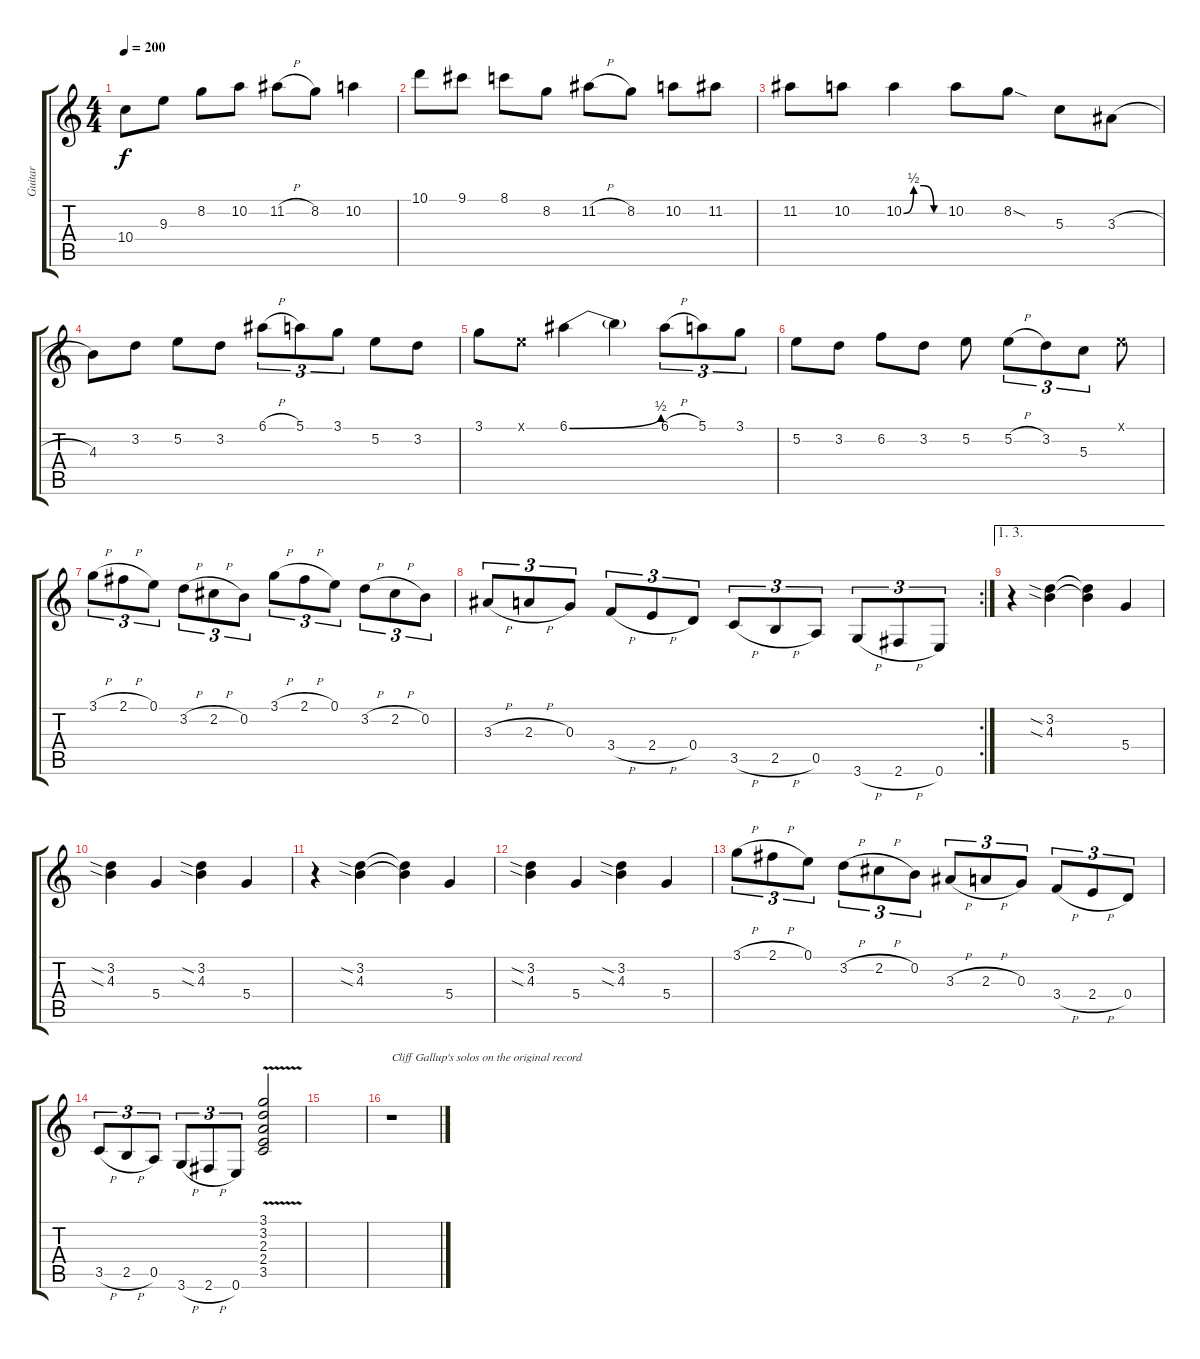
\track ("Guitar" "Guitar") {instrument electricguitarjazz}
\staff {score tabs}
\tuning (E4 B3 G3 D3 A2 E2) {hide}
\ts (4 4)
\tempo 200
\clef g2
\ks c
10.4.8{dy f} 9.3.8 8.2.8 10.2.8 11.2{h}.8 8.2.8 10.2.4 |
10.1.8 9.1.8 8.1.8 8.2.8 11.2{h}.8 8.2.8 10.2.8 11.2.8 |
11.2.8 10.2.8 10.2{be (custom 0 0 15 2 30 2 45 0 60 0)}.4 10.2.8 8.2{sod}.8 5.3.8 3.3{h}.8 |
4.3.8 3.2.8 5.2.8 3.2.8 6.1{h}.8{tu (3 2)} 5.1.8{tu (3 2)} 3.1.8{tu (3 2)} 5.2.8 3.2.8 |
3.1.8 0.1{x}.8 6.1{be (bend 0 0 60 2)}.4 6.1{t}.4 6.1{h}.8{tu (3 2)} 5.1.8{tu (3 2)} 3.1.8{tu (3 2)} |
5.2.8 3.2.8 6.2.8 3.2.8 5.2.8 5.2{h}.8{tu (3 2)} 3.2.8{tu (3 2)} 5.3.8{tu (3 2)} 0.1{x}.8 |
3.1{h}.8{tu (3 2)} 2.1{h}.8{tu (3 2)} 0.1.8{tu (3 2)} 3.2{h}.8{tu (3 2)} 2.2{h}.8{tu (3 2)} 0.2.8{tu (3 2)} 3.1{h}.8{tu (3 2)} 2.1{h}.8{tu (3 2)} 0.1.8{tu (3 2)} 3.2{h}.8{tu (3 2)} 2.2{h}.8{tu (3 2)} 0.2.8{tu (3 2)} |
\rc 2
3.3{h}.8{tu (3 2)} 2.3{h}.8{tu (3 2)} 0.3.8{tu (3 2)} 3.4{h}.8{tu (3 2)} 2.4{h}.8{tu (3 2)} 0.4.8{tu (3 2)} 3.5{h}.8{tu (3 2)} 2.5{h}.8{tu (3 2)} 0.5.8{tu (3 2)} 3.6{h}.8{tu (3 2)} 2.6{h}.8{tu (3 2)} 0.6.8{tu (3 2)} |
\ae (1 3)
r.4 (3.2{sia} 4.3{sia}).4 (3.2{t} 4.3{t}).4 5.4.4 |
(3.2{sia} 4.3{sia}).4 5.4.4 (3.2{sia} 4.3{sia}).4 5.4.4 |
r.4 (3.2{sia} 4.3{sia}).4 (3.2{t} 4.3{t}).4 5.4.4 |
(3.2{sia} 4.3{sia}).4 5.4.4 (3.2{sia} 4.3{sia}).4 5.4.4 |
3.1{h}.8{tu (3 2)} 2.1{h}.8{tu (3 2)} 0.1.8{tu (3 2)} 3.2{h}.8{tu (3 2)} 2.2{h}.8{tu (3 2)} 0.2.8{tu (3 2)} 3.3{h}.8{tu (3 2)} 2.3{h}.8{tu (3 2)} 0.3.8{tu (3 2)} 3.4{h}.8{tu (3 2)} 2.4{h}.8{tu (3 2)} 0.4.8{tu (3 2)} |
3.5{h}.8{tu (3 2)} 2.5{h}.8{tu (3 2)} 0.5.8{tu (3 2)} 3.6{h}.8{tu (3 2)} 2.6{h}.8{tu (3 2)} 0.6.8{tu (3 2)} (3.1{v} 3.2{v} 2.3{v} 2.4{v} 3.5{v}).2 |
|
r.1{txt "Cliff Gallup's solos on the original record"}
